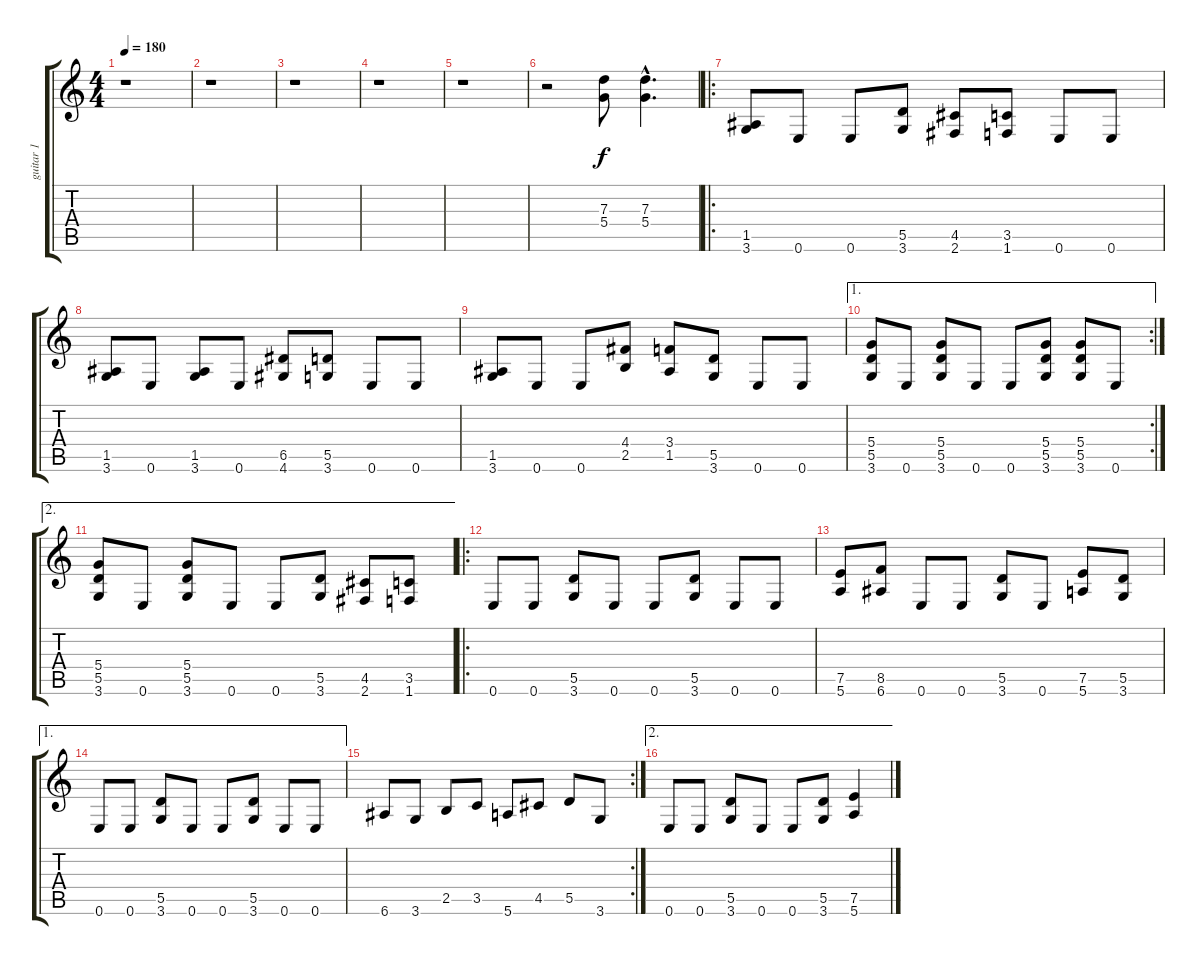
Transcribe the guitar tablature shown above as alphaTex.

\track ("guitar 1" "guitar 1") {instrument distortionguitar}
\staff {score tabs}
\tuning (E4 B3 G3 D3 A2 E2) {hide}
\ts (4 4)
\tempo 180
\clef g2
\ks c
r.1{dy f} |
r.1 |
r.1 |
r.1 |
r.1 |
r.2 (7.3 5.4).8 (7.3{hac} 5.4{hac}).4{d} |
\ro
(1.5 3.6).8 0.6.8 0.6.8 (5.5 3.6).8 (4.5 2.6).8 (3.5 1.6).8 0.6.8 0.6.8 |
(1.5 3.6).8 0.6.8 (1.5 3.6).8 0.6.8 (6.5 4.6).8 (5.5 3.6).8 0.6.8 0.6.8 |
(1.5 3.6).8 0.6.8 0.6.8 (4.4 2.5).8 (3.4 1.5).8 (5.5 3.6).8 0.6.8 0.6.8 |
\ae 1
\rc 2
(5.4 5.5 3.6).8 0.6.8 (5.4 5.5 3.6).8 0.6.8 0.6.8 (5.4 5.5 3.6).8 (5.4 5.5 3.6).8 0.6.8 |
\ae 2
(5.4 5.5 3.6).8 0.6.8 (5.4 5.5 3.6).8 0.6.8 0.6.8 (5.5 3.6).8 (4.5 2.6).8 (3.5 1.6).8 |
\ro
0.6.8 0.6.8 (5.5 3.6).8 0.6.8 0.6.8 (5.5 3.6).8 0.6.8 0.6.8 |
(7.5 5.6).8 (8.5 6.6).8 0.6.8 0.6.8 (5.5 3.6).8 0.6.8 (7.5 5.6).8 (5.5 3.6).8 |
\ae 1
0.6.8 0.6.8 (5.5 3.6).8 0.6.8 0.6.8 (5.5 3.6).8 0.6.8 0.6.8 |
\rc 2
6.6.8 3.6.8 2.5.8 3.5.8 5.6.8 4.5.8 5.5.8 3.6.8 |
\ae 2
0.6.8 0.6.8 (5.5 3.6).8 0.6.8 0.6.8 (5.5 3.6).8 (7.5 5.6).4
